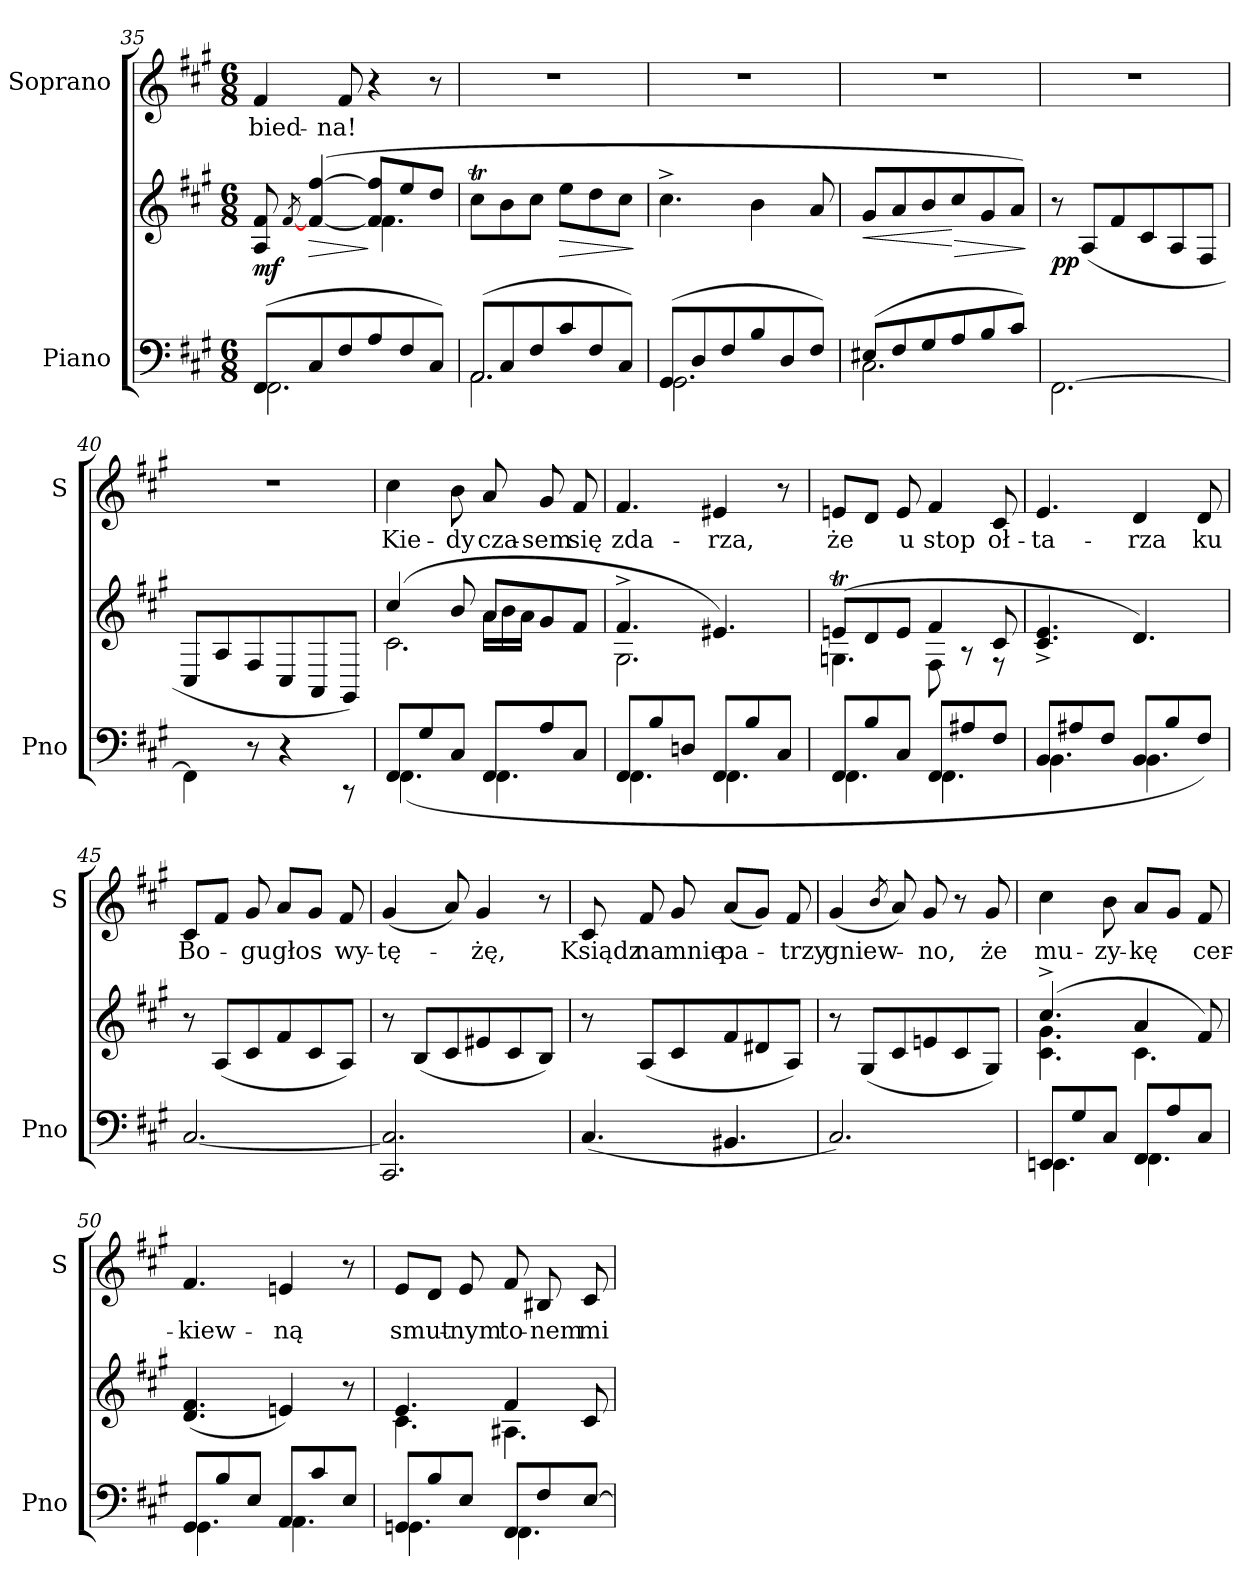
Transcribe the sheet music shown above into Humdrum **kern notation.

**kern	**kern	**dynam	**kern	**text
*part2	*part2	*part2	*part1	*part1
*staff3	*staff2	*staff2/3	*staff1	*staff1
*I"Piano	*	*	*I"Soprano	*
*I'Pno	*	*	*I'S	*
*clefF4	*clefG2	*	*clefG2	*
*k[f#c#g#]	*k[f#c#g#]	*	*k[f#c#g#]	*
*f#:	*f#:	*	*f#:	*
*M6/8	*M6/8	*	*M6/8	*
=35	=35	=35	=35	=35
!LO:N:vis=2.	!	!	!	!
*^	*^	*	*	*
(<8FF#/	2.FF#\	8A/ 8f#/	8ryy	mf	4f#/	bied-
.	.	[8qf#/	.	.	.	.
!	!	!	!	!LO:HP:b	!	!
8C#/	.	([4f#/ [4ff#/	4ryy	>	.	.
8F#/	.	.	.	.	8f#/	-na!
8A/	.	8f#]/ 8ff#]/L	4.f#\	]	4r	.
8F#/	.	8ee/	.	.	.	.
8C#/J)	.	8dd/J	.	.	8r	.
*	*	*v	*v	*	*	*
=36	=36	=36	=36	=36	=36
!LO:N:vis=2.	!	!	!	!	!
(<8AA/	2.AA\	8cc#t\L	.	2.r	.
8C#/	.	8b\	.	.	.
8F#/	.	8cc#\J	.	.	.
!	!	!	!LO:HP:b	!	!
8c#/	.	8ee\L	>	.	.
8F#/	.	8dd\	.	.	.
8C#/J)	.	8cc#\J	.	.	.
*v	*v	*	*	*	*
.	.	]	.	.
=37	=37	=37	=37	=37
!LO:N:vis=2.	!	!	!	!
*^	*	*	*	*
(<8GG#/	2.GG#\	4.cc#^\	.	2.r	.
8D/	.	.	.	.	.
8F#/	.	.	.	.	.
8B/	.	4b\	.	.	.
8D/	.	.	.	.	.
8F#/J)	.	8a/	.	.	.
=38	=38	=38	=38	=38	=38
!	!	!	!LO:HP:b	!	!
(>8E#X/L	2.C#\	8g#/L	<	2.r	.
8F#/	.	8a/	.	.	.
8G#/	.	8b/	.	.	.
!	!	!	!LO:HP:n=1:b	!	!
8A/	.	8cc#/	[ >	.	.
8B/	.	8g#/	.	.	.
8c#/J)	.	8a/J)	.	.	.
*v	*v	*	*	*	*
.	.	]	.	.
=39	=39	=39	=39	=39
!	!	!LO:DY:b	!	!
[2.FF#\	8r	pp	2.r	.
.	(8A/L	.	.	.
.	8f#/	.	.	.
.	8c#/	.	.	.
.	8A/	.	.	.
.	8F#/J	.	.	.
=40	=40	=40	=40	=40
4FF#\]	8C#/L	.	2.r	.
.	8A/	.	.	.
8r	8F#/	.	.	.
4r	8C#/	.	.	.
.	8AA/	.	.	.
8rCC	8GG#/J)	.	.	.
=41	=41	=41	=41	=41
*^	*^	*	*	*
*	*	*	*^	*	*	*
8FF#/L	(4.FF#\	(4cc#/	2.c#\	4ryy	.	4cc#\	Kie-
8G#/	.	.	.	.	.	.	.
8C#/J	.	8b/	.	8ryy	.	8b\	-dy
*	*	*	*	*Xtuplet	*	*	*
8FF#/L	4.FF#\	8a/L	.	24a\LL	.	8a/	cza-
.	.	.	.	24b\	.	.	.
.	.	.	.	24a\JJ	.	.	.
8A/	.	8g#/	.	8ryy	.	8g#/	-sem
8C#/J	.	8f#/J	.	8ryy	.	8f#/	się
*	*	*	*v	*v	*	*	*
=42	=42	=42	=42	=42	=42	=42
8FF#/L	4.FF#\	4.f#^/	2.G#\	.	4.f#/	zda-
8B/	.	.	.	.	.	.
8Dn/J	.	.	.	.	.	.
8FF#/L	4.FF#\	4.e#X/)	.	.	4e#X/	-rza,
8B/	.	.	.	.	.	.
8C#/J	.	.	.	.	8r	.
=43	=43	=43	=43	=43	=43	=43
8FF#/L	4.FF#\	(8enT/L	4.Gn\	.	8en/L	że
8B/	.	8d/	.	.	8d/J	.
8C#/J	.	8e/J	.	.	8e/	u
8FF#/L	4.FF#\	4f#/	8F#\	.	4f#/	stop
8A#X/	.	.	8r	.	.	.
8F#/J	.	8c#/	8r	.	8c#/	oł-
*	*	*v	*v	*	*	*
=44	=44	=44	=44	=44	=44
8BB/L	4.BB\	4.c#^/ 4.e^/	.	4.e/	-ta-
8A#X/	.	.	.	.	.
8F#/J	.	.	.	.	.
8BB/L	4.BB\	4.d/)	.	4d/	-rza
8B/	.	.	.	.	.
8F#/J)	.	.	.	8d/	ku
*v	*v	*	*	*	*
=45	=45	=45	=45	=45
[2.C#/	8r	.	8c#/L	Bo-
.	(8A/L	.	8f#/J	.
.	8c#/	.	8g#/	-gu
.	8f#/	.	8a/L	głos
.	8c#/	.	8g#/J	.
.	8A/J)	.	8f#/	wy-
=46	=46	=46	=46	=46
2.CC#/ 2.C#]/	8r	.	(4g#/	-tę-
.	(8B/L	.	.	.
.	8c#/	.	8a/)	.
.	8e#X/	.	4g#/	-żę,
.	8c#/	.	.	.
.	8B/J)	.	8r	.
=47	=47	=47	=47	=47
(4.C#/	8r	.	8c#/	Ksiądz
.	(8A/L	.	8f#/	na
.	8c#/	.	8g#/	mnie
4.BB#X/	8f#/	.	(8a/L	pa-
.	8d#X/	.	8g#/J)	.
.	8A/J)	.	8f#/	-trzy
=48	=48	=48	=48	=48
2.C#/)	8r	.	(4g#/	gniew-
.	(8G#/L	.	.	.
.	.	.	8qb/	.
.	8c#/	.	8a/)	.
.	8en/	.	8g#/	-no,
.	8c#/	.	8r	.
.	8G#/J)	.	8g#/	że
=49	=49	=49	=49	=49
*^	*^	*	*	*
8EEn/L	4.EE\	(4.cc#^/	4.c#\ 4.g#\	.	4cc#\	mu-
8G#/	.	.	.	.	.	.
8C#/J	.	.	.	.	8b\	-zy-
8FF#/L	4.FF#\	4a/	4.c#\	.	8a/L	-kę
8A/	.	.	.	.	8g#/J	.
8C#/J	.	8f#/)	.	.	8f#/	cer-
*	*	*v	*v	*	*	*
=50	=50	=50	=50	=50	=50
8GG#/L	4.GG#\	(>4.d/ 4.f#/	.	4.f#/	-kiew-
8B/	.	.	.	.	.
8E/J	.	.	.	.	.
8AA/L	4.AA\	4en/)	.	4en/	-ną
8c#/	.	.	.	.	.
8E/J	.	8r	.	8r	.
=51	=51	=51	=51	=51	=51
*	*	*^	*	*	*
8GGn/L	4.GG\	4.e/	4.c#\	.	8e/L	smut-
8B/	.	.	.	.	8d/J	.
8E/J	.	.	.	.	8e/	-nym
8FF#/L	4.FF#\	4f#/	4.A#X\	.	8f#/	to-
8F#/	.	.	.	.	8B#X/	-nem
[8E/J	.	8c#/	.	.	8c#/	mi-
*v	*v	*	*	*	*	*
*	*v	*v	*	*	*
=	=	=	=	=
*-	*-	*-	*-	*-
